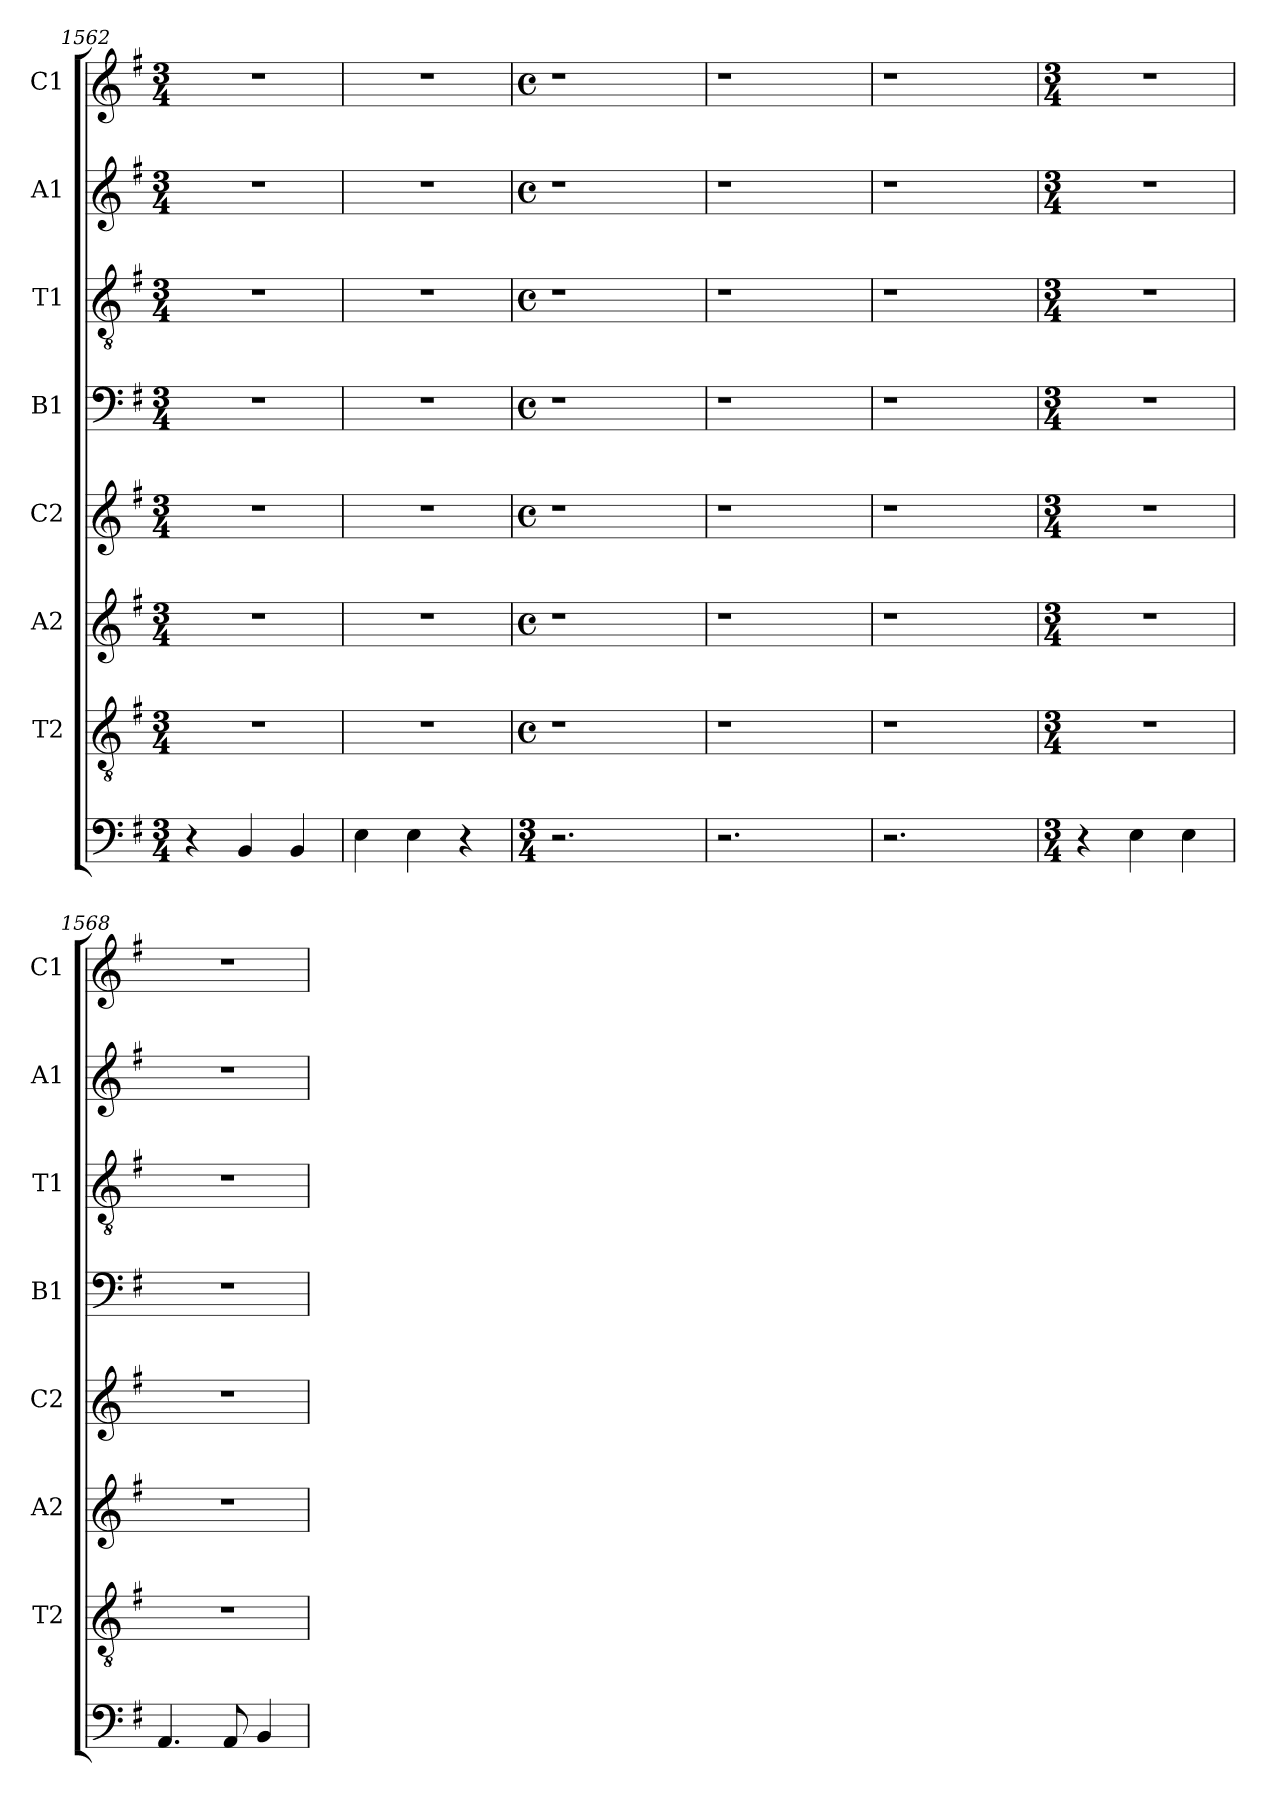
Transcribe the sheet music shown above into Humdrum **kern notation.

**kern	**kern	**kern	**kern	**kern	**kern	**kern	**kern
*part8	*part7	*part6	*part5	*part4	*part3	*part2	*part1
*staff8	*staff7	*staff6	*staff5	*staff4	*staff3	*staff2	*staff1
*	*I"T2	*I"A2	*I"C2	*I"B1	*I"T1	*I"A1	*I"C1
*	*I'T2	*I'A2	*I'C2	*I'B1	*I'T1	*I'A1	*I'C1
!!LO:LB:g=z
*clefF4	*clefGv2	*clefG2	*clefG2	*clefF4	*clefGv2	*clefG2	*clefG2
*k[f#]	*k[f#]	*k[f#]	*k[f#]	*k[f#]	*k[f#]	*k[f#]	*k[f#]
*G:	*G:	*G:	*G:	*G:	*G:	*G:	*G:
*M3/4	*M3/4	*M3/4	*M3/4	*M3/4	*M3/4	*M3/4	*M3/4
=1562	=1562	=1562	=1562	=1562	=1562	=1562	=1562
4r	2.r	2.r	2.r	2.r	2.r	2.r	2.r
4BB/	.	.	.	.	.	.	.
4BB/	.	.	.	.	.	.	.
=1563	=1563	=1563	=1563	=1563	=1563	=1563	=1563
4E\	2.r	2.r	2.r	2.r	2.r	2.r	2.r
4E\	.	.	.	.	.	.	.
4r	.	.	.	.	.	.	.
=1564	=1564	=1564	=1564	=1564	=1564	=1564	=1564
*M3/4	*M4/4	*M4/4	*M4/4	*M4/4	*M4/4	*M4/4	*M4/4
*	*met(c)	*met(c)	*met(c)	*met(c)	*met(c)	*met(c)	*met(c)
2.r	1r	1r	1r	1r	1r	1r	1r
4ryy	.	.	.	.	.	.	.
=1565	=1565	=1565	=1565	=1565	=1565	=1565	=1565
2.r	1r	1r	1r	1r	1r	1r	1r
4ryy	.	.	.	.	.	.	.
=1566	=1566	=1566	=1566	=1566	=1566	=1566	=1566
2.r	1r	1r	1r	1r	1r	1r	1r
4ryy	.	.	.	.	.	.	.
=1567	=1567	=1567	=1567	=1567	=1567	=1567	=1567
*M3/4	*M3/4	*M3/4	*M3/4	*M3/4	*M3/4	*M3/4	*M3/4
4r	2.r	2.r	2.r	2.r	2.r	2.r	2.r
4E\	.	.	.	.	.	.	.
4E\	.	.	.	.	.	.	.
=1568	=1568	=1568	=1568	=1568	=1568	=1568	=1568
4.AA/	2.r	2.r	2.r	2.r	2.r	2.r	2.r
8AA/	.	.	.	.	.	.	.
4BB/	.	.	.	.	.	.	.
=	=	=	=	=	=	=	=
*-	*-	*-	*-	*-	*-	*-	*-
